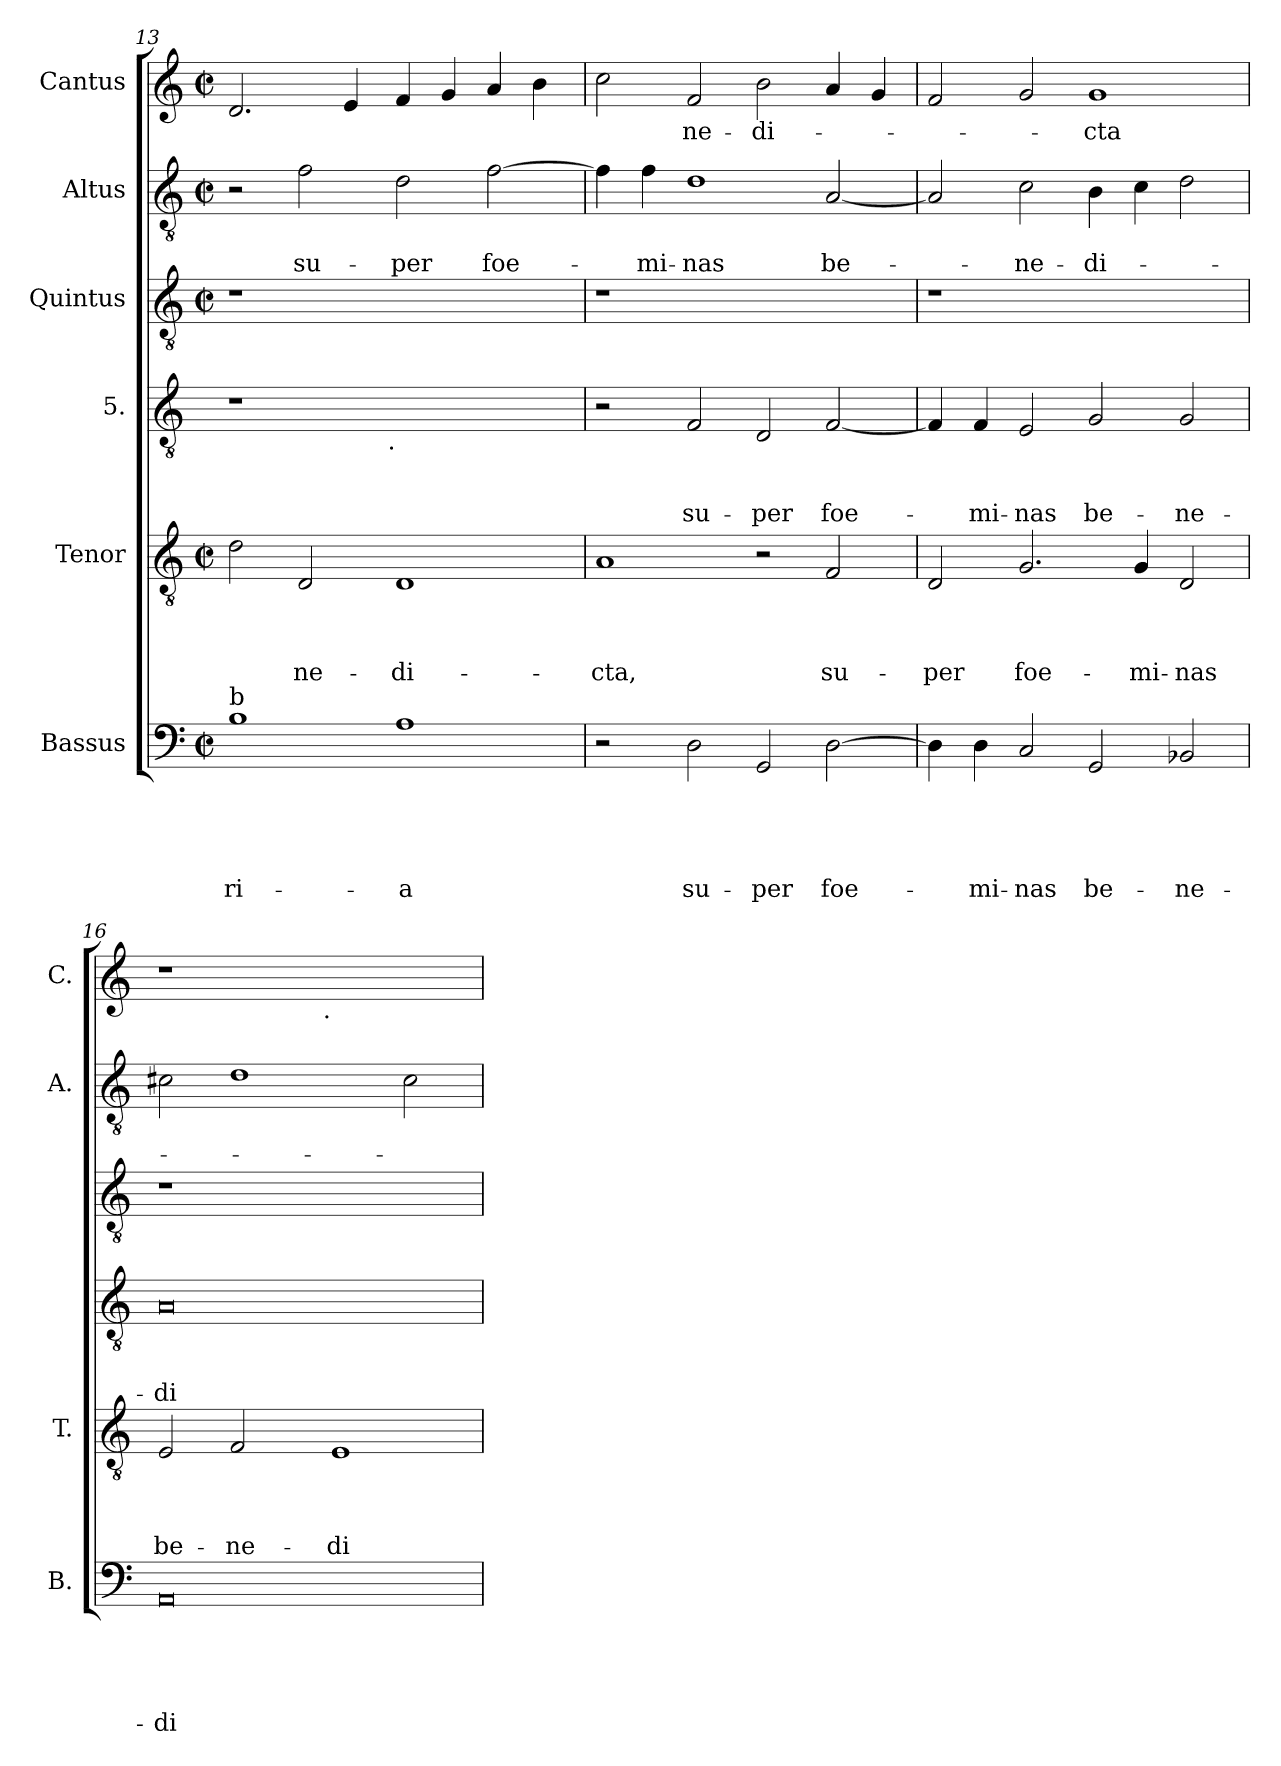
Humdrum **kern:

**kern	**text	**text	**text	**text	**text	**kern	**text	**text	**text	**text	**kern	**text	**text	**text	**kern	**kern	**text	**text	**kern	**text
*part6	*part6	*part6	*part6	*part6	*part6	*part5	*part5	*part5	*part5	*part5	*part4	*part4	*part4	*part4	*part3	*part2	*part2	*part2	*part1	*part1
*staff6	*staff6	*staff6	*staff6	*staff6	*staff6	*staff5	*staff5	*staff5	*staff5	*staff5	*staff4	*staff4	*staff4	*staff4	*staff3	*staff2	*staff2	*staff2	*staff1	*staff1
*I"Bassus	*	*	*	*	*	*I"Tenor	*	*	*	*	*I"5.	*	*	*	*I"Quintus	*I"Altus	*	*	*I"Cantus	*
*I'B.	*	*	*	*	*	*I'T.	*	*	*	*	*	*	*	*	*	*I'A.	*	*	*I'C.	*
*clefF4	*	*	*	*	*	*clefGv2	*	*	*	*	*clefGv2	*	*	*	*clefGv2	*clefGv2	*	*	*clefG2	*
*k[]	*	*	*	*	*	*k[]	*	*	*	*	*k[]	*	*	*	*k[]	*k[]	*	*	*k[]	*
*C:	*	*	*	*	*	*C:	*	*	*	*	*C:	*	*	*	*C:	*C:	*	*	*C:	*
*M2/2	*	*	*	*	*	*M2/2	*	*	*	*	*	*	*	*	*M2/2	*M2/2	*	*	*M2/2	*
*met(c|)	*	*	*	*	*	*met(c|)	*	*	*	*	*	*	*	*	*met(c|)	*met(c|)	*	*	*met(c|)	*
=13	=13	=13	=13	=13	=13	=13	=13	=13	=13	=13	=13	=13	=13	=13	=13	=13	=13	=13	=13	=13
!LO:TX:a:t=b	!	!	!	!	!	!	!	!	!	!	!	!	!	!	!	!	!	!	!	!
!	!	!	!	!	!LO:LY:b	!	!	!	!	!	!	!	!	!	!	!	!	!	!	!
*	*	*	*	*	*	*	*	*	*	*	*^	*	*	*	*	*	*	*	*	*
1B	.	.	.	.	-ri-	2d\	.	.	.	.	1r	2ryy	.	.	.	1r	2r	.	.	2.d/	.
!	!	!	!	!	!	!	!	!	!	!LO:LY:b	!	!	!	!	!	!	!	!	!LO:LY:b	!	!
.	.	.	.	.	.	2D/	.	.	.	-ne-	.	4ryy	.	.	.	.	2f\	.	su-	.	.
.	.	.	.	.	.	.	.	.	.	.	.	8...ryy	.	.	.	.	.	.	.	4e/	.
!	!	!	!	!	!	!	!	!	!	!	!	!LO:TX:b:t=.	!	!	!	!	!	!	!	!	!
.	.	.	.	.	.	.	.	.	.	.	.	1ryy	.	.	.	.	.	.	.	.	.
!	!	!	!	!	!LO:LY:b:rj	!	!	!	!	!LO:LY:b	!	!	!	!	!	!	!	!	!LO:LY:b	!	!
1A	.	.	.	.	-a	1D	.	.	.	-di-	1ryy	.	.	.	.	1ryy	2d\	.	-per	4f/	.
.	.	.	.	.	.	.	.	.	.	.	.	.	.	.	.	.	.	.	.	4g/	.
!	!	!	!	!	!	!	!	!	!	!	!	!	!	!	!	!	!	!	!LO:LY:b	!	!
.	.	.	.	.	.	.	.	.	.	.	.	.	.	.	.	.	[>2f\	.	foe-	4a/	.
.	.	.	.	.	.	.	.	.	.	.	.	.	.	.	.	.	.	.	.	4b\	.
.	.	.	.	.	.	.	.	.	.	.	.	64ryy	.	.	.	.	.	.	.	.	.
=14	=14	=14	=14	=14	=14	=14	=14	=14	=14	=14	=14	=14	=14	=14	=14	=14	=14	=14	=14	=14	=14
!	!	!	!	!	!	!	!	!	!	!LO:LY:b	!	!	!	!	!	!	!	!	!	!	!
*	*	*	*	*	*	*	*	*	*	*	*v	*v	*	*	*	*	*	*	*	*	*
2r	.	.	.	.	.	1A	.	.	.	-cta,	2r	.	.	.	1r	4f\]	.	.	2cc\	.
!	!	!	!	!	!	!	!	!	!	!	!	!	!	!	!	!	!	!LO:LY:b	!	!
.	.	.	.	.	.	.	.	.	.	.	.	.	.	.	.	4f\	.	-mi-	.	.
!	!	!	!	!	!LO:LY:b	!	!	!	!	!	!	!	!	!LO:LY:b	!	!	!	!LO:LY:b:rj	!	!LO:LY:b
2D\	.	.	.	.	su-	.	.	.	.	.	2F/	.	.	su-	.	1d	.	-nas	2f/	-ne-
!	!	!	!	!	!LO:LY:b	!	!	!	!	!	!	!	!	!LO:LY:b	!	!	!	!	!	!LO:LY:b
2GG/	.	.	.	.	-per	2r	.	.	.	.	2D/	.	.	-per	1ryy	.	.	.	2b\	-di-
!	!	!	!	!	!LO:LY:b	!	!	!	!	!LO:LY:b	!	!	!	!LO:LY:b	!	!	!	!LO:LY:b	!	!
[<2D\	.	.	.	.	foe-	2F/	.	.	.	su-	[<2F/	.	.	foe-	.	[<2A/	.	be-	4a/	.
.	.	.	.	.	.	.	.	.	.	.	.	.	.	.	.	.	.	.	4g/	.
!!LO:LB:g=z
=15	=15	=15	=15	=15	=15	=15	=15	=15	=15	=15	=15	=15	=15	=15	=15	=15	=15	=15	=15	=15
!	!	!	!	!	!	!	!	!	!	!LO:LY:b	!	!	!	!	!	!	!	!	!	!
4D\]	.	.	.	.	.	2D/	.	.	.	-per	4F/]	.	.	.	1r	2A/]	.	.	2f/	.
!	!	!	!	!	!LO:LY:b	!	!	!	!	!	!	!	!	!LO:LY:b	!	!	!	!	!	!
4D\	.	.	.	.	-mi-	.	.	.	.	.	4F/	.	.	-mi-	.	.	.	.	.	.
!	!	!	!	!	!LO:LY:b:rj	!	!	!	!	!LO:LY:b	!	!	!	!LO:LY:b:rj	!	!	!	!LO:LY:b	!	!
2C/	.	.	.	.	-nas	2.G/	.	.	.	foe-	2E/	.	.	-nas	.	2c\	.	-ne-	2g/	.
!	!	!	!	!	!LO:LY:b	!	!	!	!	!	!	!	!	!LO:LY:b	!	!	!	!LO:LY:b	!	!LO:LY:b
2GG/	.	.	.	.	be-	.	.	.	.	.	2G/	.	.	be-	1ryy	4B\	.	-di-	1g	-cta
!	!	!	!	!	!	!	!	!	!	!LO:LY:b	!	!	!	!	!	!	!	!	!	!
.	.	.	.	.	.	4G/	.	.	.	-mi-	.	.	.	.	.	4c\	.	.	.	.
!	!	!	!	!	!LO:LY:b	!	!	!	!	!LO:LY:b:rj	!	!	!	!LO:LY:b	!	!	!	!	!	!
2BB-X/	.	.	.	.	-ne-	2D/	.	.	.	-nas	2G/	.	.	-ne-	.	2d\	.	.	.	.
=16	=16	=16	=16	=16	=16	=16	=16	=16	=16	=16	=16	=16	=16	=16	=16	=16	=16	=16	=16	=16
!	!	!	!	!	!LO:LY:b:rj	!	!	!	!	!LO:LY:b	!	!	!	!LO:LY:b:rj	!	!	!	!	!	!
*	*	*	*	*	*	*	*	*	*	*	*	*	*	*	*	*	*	*	*^	*
0AA	.	.	.	.	-di-	2E/	.	.	.	be-	0A	.	.	-di-	1r	2c#X\	.	.	1r	2ryy	.
!	!	!	!	!	!	!	!	!	!	!LO:LY:b	!	!	!	!	!	!	!	!	!	!	!
.	.	.	.	.	.	2F/	.	.	.	-ne-	.	.	.	.	.	1d	.	.	.	4ryy	.
.	.	.	.	.	.	.	.	.	.	.	.	.	.	.	.	.	.	.	.	8...ryy	.
!	!	!	!	!	!	!	!	!	!	!	!	!	!	!	!	!	!	!	!	!LO:TX:b:t=.	!
.	.	.	.	.	.	.	.	.	.	.	.	.	.	.	.	.	.	.	.	1ryy	.
!	!	!	!	!	!	!	!	!	!	!LO:LY:b	!	!	!	!	!	!	!	!	!	!	!
.	.	.	.	.	.	1E	.	.	.	-di-	.	.	.	.	1ryy	.	.	.	1ryy	.	.
.	.	.	.	.	.	.	.	.	.	.	.	.	.	.	.	2c#\	.	.	.	.	.
.	.	.	.	.	.	.	.	.	.	.	.	.	.	.	.	.	.	.	.	64ryy	.
*	*	*	*	*	*	*	*	*	*	*	*	*	*	*	*	*	*	*	*v	*v	*
=	=	=	=	=	=	=	=	=	=	=	=	=	=	=	=	=	=	=	=	=
*-	*-	*-	*-	*-	*-	*-	*-	*-	*-	*-	*-	*-	*-	*-	*-	*-	*-	*-	*-	*-
